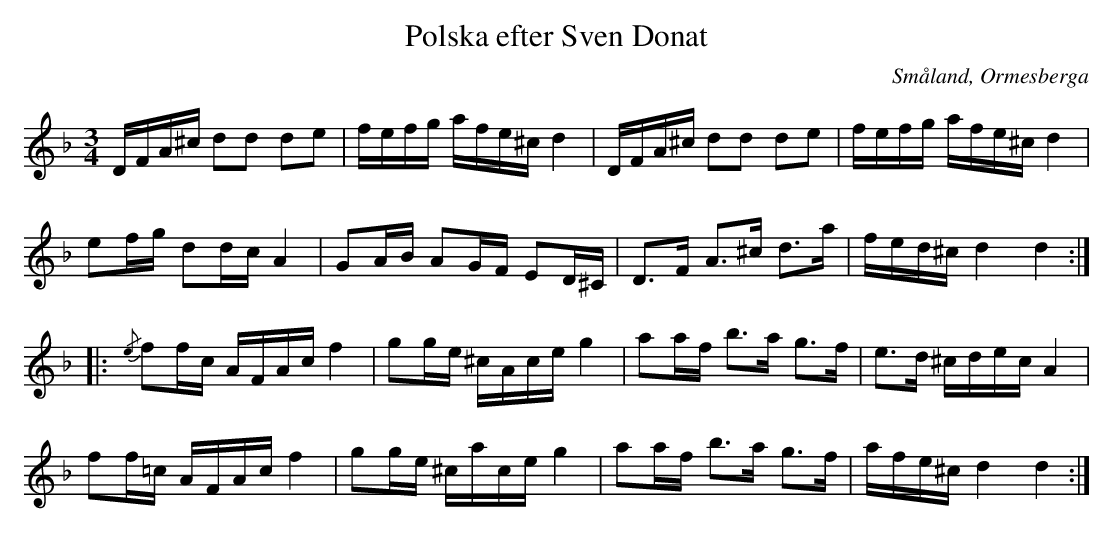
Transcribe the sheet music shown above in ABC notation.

X:1
T:Polska efter Sven Donat
L:1/16
M:3/4
O:Småland, Ormesberga
K:Dm
DFA^c d2d2 d2e2 | fefg afe^c d4 | DFA^c d2d2 d2e2 | fefg afe^c d4 |
e2fg d2dc A4 | G2AB A2GF E2D^C | D2>F2 A2>^c2 d2>a2 | fed^c d4 d4 ::
{/e}f2fc AFAc f4 | g2ge ^cAce g4 | a2af b2>a2 g2>f2 | e2>d2 ^cdec A4 |
f2f=c AFAc f4 | g2ge ^cace g4 | a2af b2>a2 g2>f2 | afe^c d4 d4 :|
